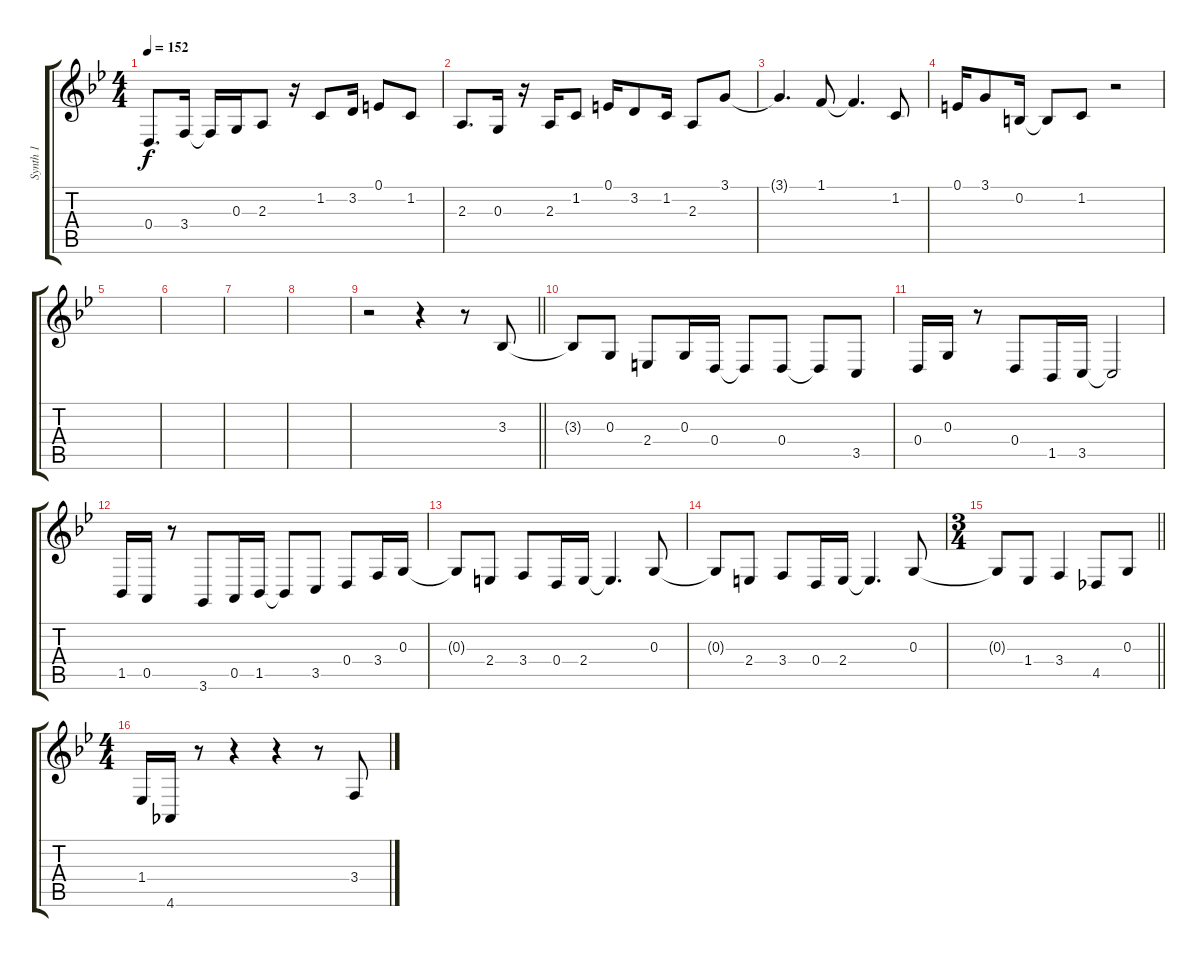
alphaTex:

\track ("Synth 1" "Synth 1") {instrument lead2sawtooth}
\staff {score tabs}
\tuning (E4 B3 G3 D3 A2 E2) {hide}
\ts (4 4)
\tempo 152
\clef g2
\ks bb
0.4.8{d dy f} 3.4.16 3.4{t}.16 0.3.16 2.3.8 r.16 1.2.8 3.2.16 0.1.8 1.2.8 |
2.3.8{d} 0.3.16 r.16 2.3.16 1.2.8 0.1.16 3.2.8 1.2.16 2.3.8 3.1.8 |
3.1{t}.4{d} 1.1.8 1.1{t}.4{d} 1.2.8 |
0.1.16 3.1.8 0.2.16 0.2{t}.8 1.2.8 r.2 |
|
|
|
|
\barLineRight lightlight
r.2 r.4 r.8 3.3.8 |
3.3{t}.8 0.3.8 2.4.8 0.3.16 0.4.16 0.4{t}.8 0.4.8 0.4{t}.8 3.5.8 |
0.4.16 0.3.16 r.8 0.4.8 1.5.16 3.5.16 3.5{t}.2 |
1.5.16 0.5.16 r.8 3.6.8 0.5.16 1.5.16 1.5{t}.8 3.5.8 0.4.8 3.4.16 0.3.16 |
0.3{t}.8 2.4.8 3.4.8 0.4.16 2.4.16 2.4{t}.4{d} 0.3.8 |
0.3{t}.8 2.4.8 3.4.8 0.4.16 2.4.16 2.4{t}.4{d} 0.3.8 |
\ts (3 4)
\barLineRight lightlight
0.3{t}.8 1.4.8 3.4.4 4.5.8 0.3.8 |
\ts (4 4)
1.4.16 4.6.16 r.8 r.4 r.4 r.8 3.4.8
